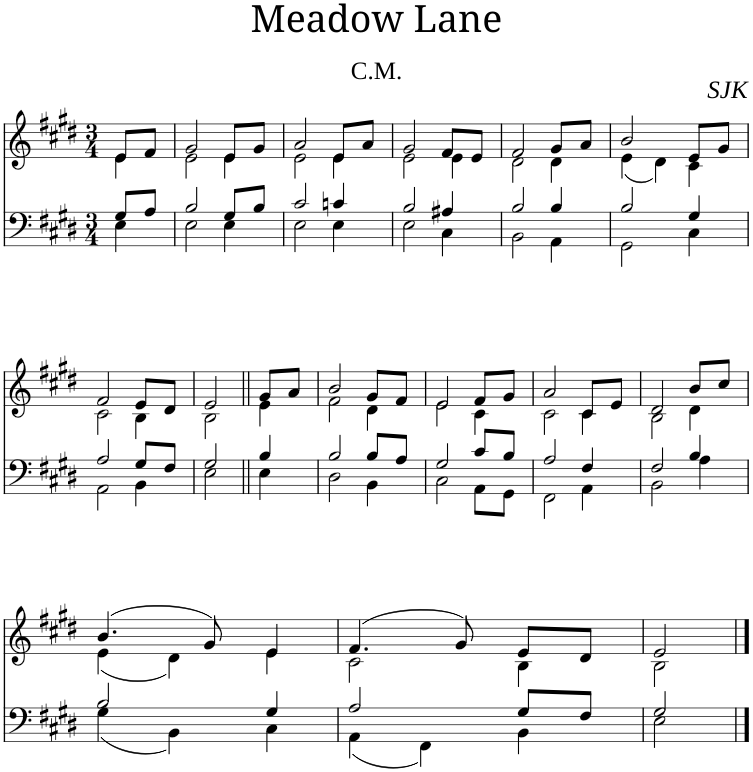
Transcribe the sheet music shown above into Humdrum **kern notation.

**kern	**kern
*part1	*part1
*staff2	*staff1
*I"Piano	*
*I'Pno	*
*clefF4	*clefG2
*k[f#c#g#d#]	*k[f#c#g#d#]
*M3/4	*M3/4
=1	=1
*^	*^
8G#/L	4E\	8e/L	4e\
8A/J	.	8f#/J	.
=2	=2	=2	=2
2B/	2E\	2g#/	2e\
8G#/L	4E\	8e/L	4e\
8B/J	.	8g#/J	.
=3	=3	=3	=3
2c#/	2E\	2a/	2e\
4cn/	4E\	8e/L	4e\
.	.	8a/J	.
=4	=4	=4	=4
2B/	2E\	2g#/	2e\
4A#X/	4C#\	8f#/L	4e\
.	.	8e/J	.
=5	=5	=5	=5
2B/	2BB\	2f#/	2d#\
4B/	4AA\	8g#/L	4d#\
.	.	8a/J	.
=6	=6	=6	=6
2B/	2GG#\	2b/	(4e\
.	.	.	4d#\)
4G#/	4C#\	8e/L	4c#\
.	.	8g#/J	.
!!LO:LB:g=z	!!
=7	=7	=7	=7
2A/	2AA\	2f#/	2c#\
8G#/L	4BB\	8e/L	4B\
8F#/J	.	8d#/J	.
=8	=8	=8	=8
2G#/	2E\	2e/	2B\
=9||	=9||	=9||	=9||
4B/	4E\	8g#/L	4e\
.	.	8a/J	.
=10	=10	=10	=10
2B/	2D#\	2b/	2f#\
8B/L	4BB\	8g#/L	4d#\
8A/J	.	8f#/J	.
=11	=11	=11	=11
2G#/	2C#\	2e/	2e\
8c#/L	8AA\L	8f#/L	4c#\
8B/J	8GG#\J	8g#/J	.
=12	=12	=12	=12
2A/	2FF#\	2a/	2c#\
4F#/	4AA\	8c#/L	4c#\
.	.	8e/J	.
=13	=13	=13	=13
2F#/	2BB\	2d#/	2B\
4B/	4A\	8b/L	4d#\
.	.	8cc#/J	.
!!LO:LB:g=z	!!
=14	=14	=14	=14
2B/	4G#\	(4.b/	(4e\
.	4BB\	.	4d#\)
.	.	8g#/)	.
4G#/	4C#\	4e/	4e\
=15	=15	=15	=15
2A/	4AA\	(4.f#/	2c#\
.	4FF#\	.	.
.	.	8g#/)	.
8G#/L	4BB\	8e/L	4B\
8F#/J	.	8d#/J	.
=16	=16	=16	=16
2G#/	2E\	2e/	2B\
*v	*v	*	*
*	*v	*v
==	==
*-	*-
